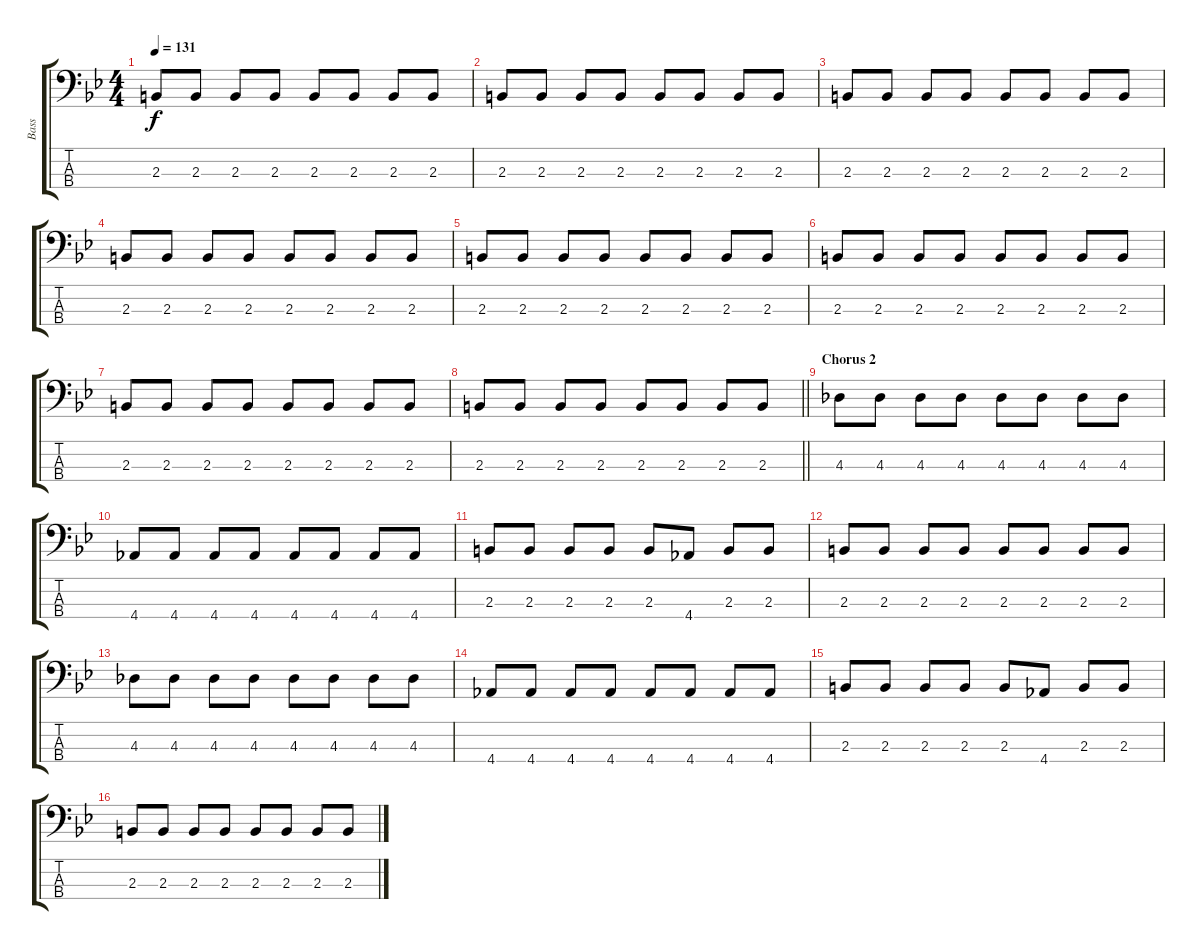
\track ("Bass" "Bass") {instrument electricbassfinger}
\staff {score tabs}
\tuning (G2 D2 A1 E1) {hide}
\ts (4 4)
\tempo 131
\clef f4
\ks bb
2.3.8{dy f} 2.3.8 2.3.8 2.3.8 2.3.8 2.3.8 2.3.8 2.3.8 |
2.3.8 2.3.8 2.3.8 2.3.8 2.3.8 2.3.8 2.3.8 2.3.8 |
2.3.8 2.3.8 2.3.8 2.3.8 2.3.8 2.3.8 2.3.8 2.3.8 |
2.3.8 2.3.8 2.3.8 2.3.8 2.3.8 2.3.8 2.3.8 2.3.8 |
2.3.8 2.3.8 2.3.8 2.3.8 2.3.8 2.3.8 2.3.8 2.3.8 |
2.3.8 2.3.8 2.3.8 2.3.8 2.3.8 2.3.8 2.3.8 2.3.8 |
2.3.8 2.3.8 2.3.8 2.3.8 2.3.8 2.3.8 2.3.8 2.3.8 |
\barLineRight lightlight
2.3.8 2.3.8 2.3.8 2.3.8 2.3.8 2.3.8 2.3.8 2.3.8 |
\section ("" "Chorus 2")
4.3.8 4.3.8 4.3.8 4.3.8 4.3.8 4.3.8 4.3.8 4.3.8 |
4.4.8 4.4.8 4.4.8 4.4.8 4.4.8 4.4.8 4.4.8 4.4.8 |
2.3.8 2.3.8 2.3.8 2.3.8 2.3.8 4.4.8 2.3.8 2.3.8 |
2.3.8 2.3.8 2.3.8 2.3.8 2.3.8 2.3.8 2.3.8 2.3.8 |
4.3.8 4.3.8 4.3.8 4.3.8 4.3.8 4.3.8 4.3.8 4.3.8 |
4.4.8 4.4.8 4.4.8 4.4.8 4.4.8 4.4.8 4.4.8 4.4.8 |
2.3.8 2.3.8 2.3.8 2.3.8 2.3.8 4.4.8 2.3.8 2.3.8 |
2.3.8 2.3.8 2.3.8 2.3.8 2.3.8 2.3.8 2.3.8 2.3.8
